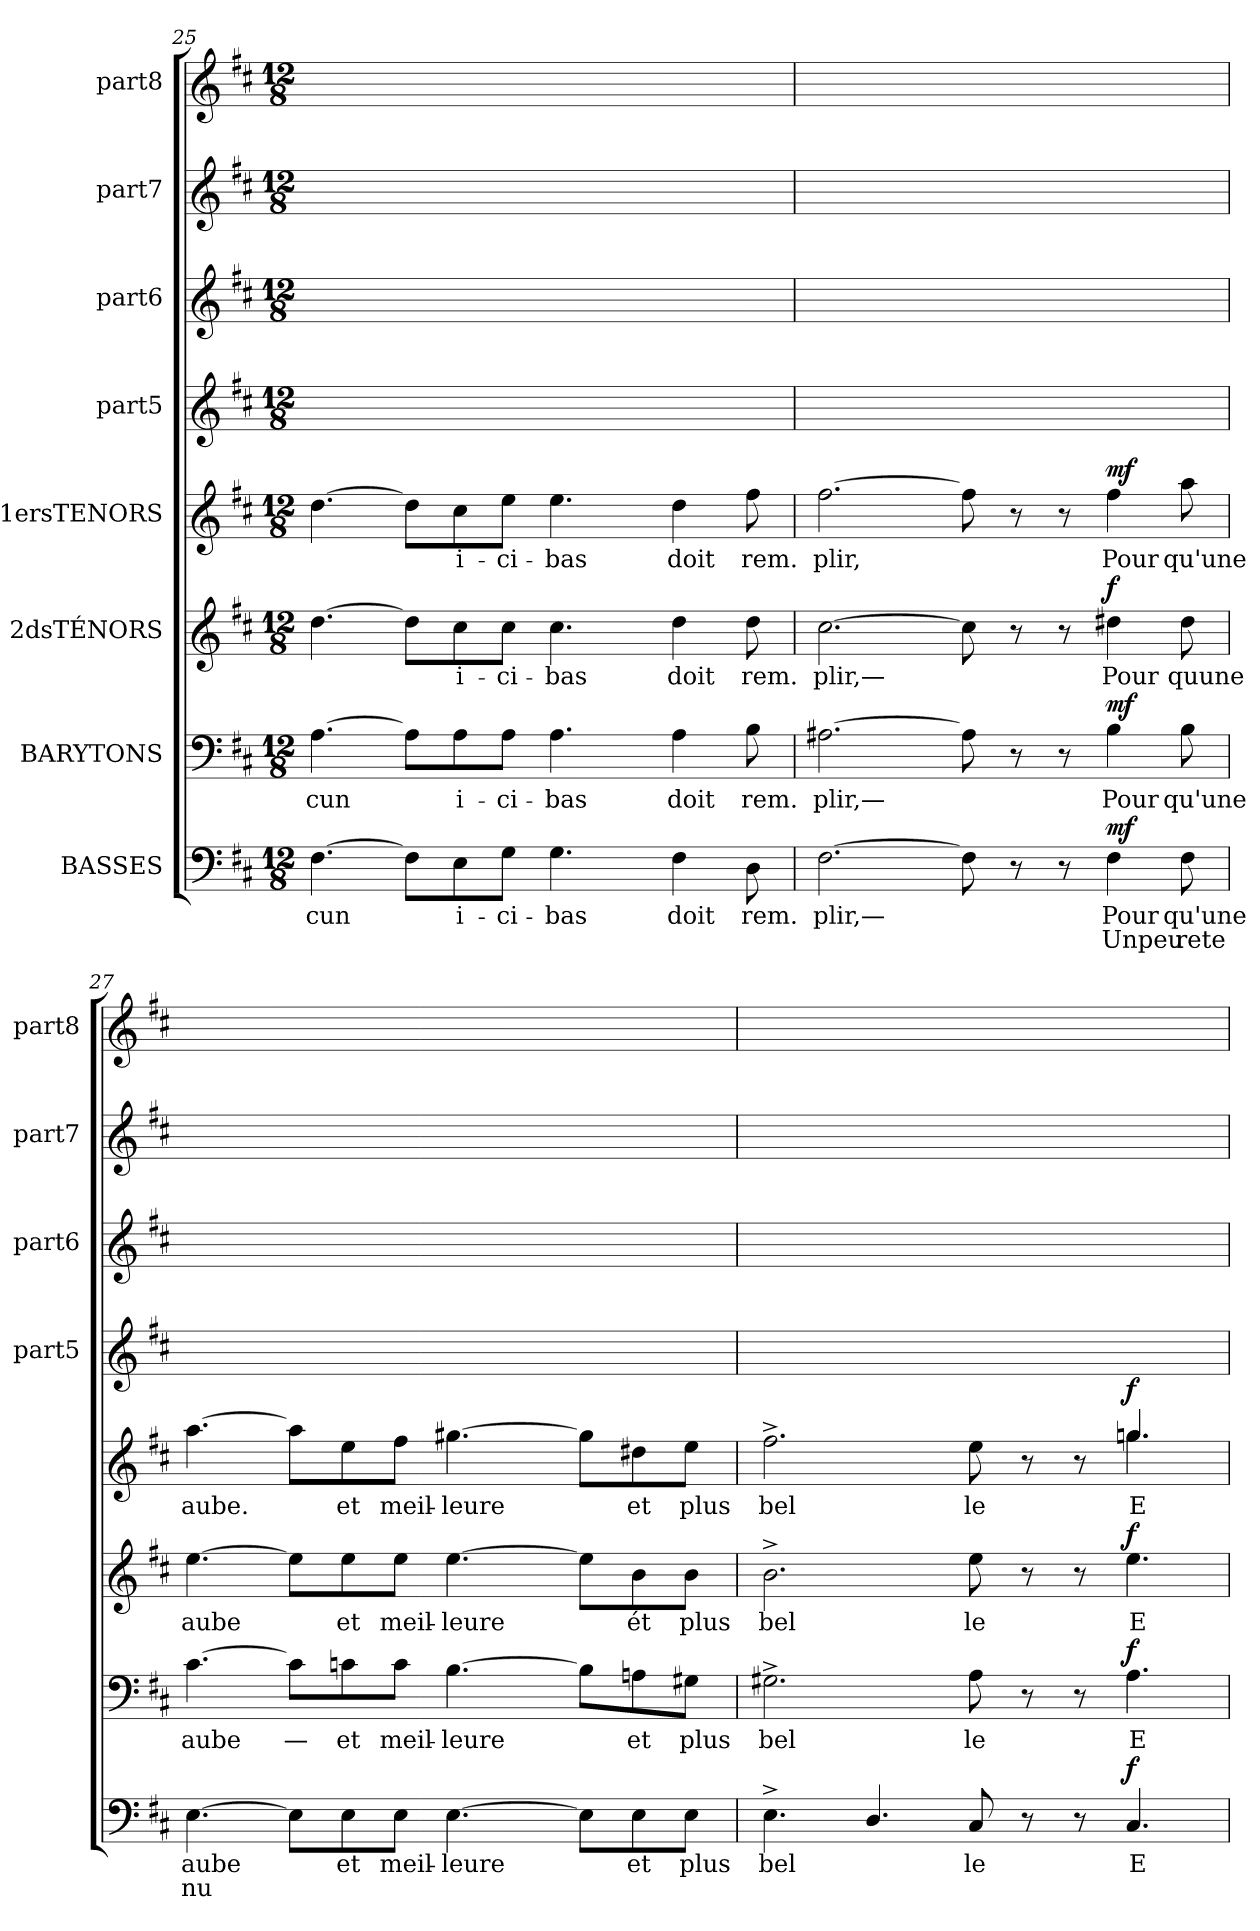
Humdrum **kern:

**kern	**text	**text	**dynam	**kern	**text	**dynam	**kern	**text	**dynam	**kern	**text	**dynam	**kern	**kern	**kern	**kern
*part8	*part8	*part8	*part8	*part7	*part7	*part7	*part6	*part6	*part6	*part5	*part5	*part5	*part4	*part3	*part2	*part1
*staff8	*staff8	*staff8	*staff8	*staff7	*staff7	*staff7	*staff6	*staff6	*staff6	*staff5	*staff5	*staff5	*staff4	*staff3	*staff2	*staff1
*I"BASSES	*	*	*	*I"BARYTONS	*	*	*I"2dsTÉNORS	*	*	*I"1ersTENORS	*	*	*I"part5	*I"part6	*I"part7	*I"part8
*	*	*	*	*	*	*	*	*	*	*	*	*	*I'part5	*I'part6	*I'part7	*I'part8
*clefF4	*	*	*	*clefF4	*	*	*clefG2	*	*	*clefG2	*	*	*clefG2	*clefG2	*clefG2	*clefG2
*k[f#c#]	*	*	*	*k[f#c#]	*	*	*k[f#c#]	*	*	*k[f#c#]	*	*	*k[f#c#]	*k[f#c#]	*k[f#c#]	*k[f#c#]
*M12/8	*	*	*	*M12/8	*	*	*M12/8	*	*	*M12/8	*	*	*M12/8	*M12/8	*M12/8	*M12/8
=25	=25	=25	=25	=25	=25	=25	=25	=25	=25	=25	=25	=25	=25	=25	=25	=25
[4.F#i\	cun	.	.	[4.Ai\	cun	.	[4.ddi\	--	.	[4.ddi\	--	.	1ryy	1ryy	1ryy	1ryy
8F#i\L]	.	.	.	8Ai\L]	.	.	8ddi\L]	.	.	8ddi\L]	.	.	.	.	.	.
8Ei\	i-	.	.	8Ai\	i-	.	8cc#i\	i-	.	8cc#i\	i-	.	.	.	.	.
8Gi\J	ci-	.	.	8Ai\J	ci-	.	8cc#i\J	ci-	.	8eei\J	ci-	.	.	.	.	.
4.Gi\	bas	.	.	4.Ai\	bas	.	4.cc#i\	bas	.	4.eei\	bas	.	.	.	.	.
.	.	.	.	.	.	.	.	.	.	.	.	.	2ryy	2ryy	2ryy	2ryy
4F#i\	doit	.	.	4Ai\	doit	.	4ddi\	doit	.	4ddi\	doit	.	.	.	.	.
8Di\	rem.	.	.	8Bi\	rem.	.	8ddi\	rem.	.	8ff#i\	rem.	.	.	.	.	.
!!LO:LB:g=z
=26	=26	=26	=26	=26	=26	=26	=26	=26	=26	=26	=26	=26	=26	=26	=26	=26
[2.F#i\	-plir,—	.	.	[2.A#Xi\	plir,—	.	[2.cc#i\	plir,—	.	[2.ff#i\	plir,	.	1ryy	1ryy	1ryy	1ryy
8F#i\]	.	.	.	8A#i\]	.	.	8cc#i\]	.	.	8ff#i\]	.	.	.	.	.	.
8r	.	.	.	8r	.	.	8r	.	.	8r	.	.	.	.	.	.
8r	.	.	.	8r	.	.	8r	.	.	8r	.	.	2ryy	2ryy	2ryy	2ryy
!	!	!	!LO:DY:a	!	!	!LO:DY:a	!	!	!LO:DY:a	!	!	!LO:DY:a	!	!	!	!
4F#i\	Pour	Unpeu	mf	4Bi\	Pour	mf	4dd#Xi\	Pour	f	4ff#i\	Pour	mf	.	.	.	.
8F#i\	qu'une	rete	.	8Bi\	qu'une	.	8dd#i\	quune	.	8aai\	qu'une	.	.	.	.	.
=27	=27	=27	=27	=27	=27	=27	=27	=27	=27	=27	=27	=27	=27	=27	=27	=27
[4.Ei\	aube	nu	.	[4.c#i\	aube	.	[4.eei\	aube	.	[4.aai\	aube.	.	1ryy	1ryy	1ryy	1ryy
8Ei\L]	.	.	.	8c#i\L]	—	.	8eei\L]	.	.	8aai\L]	.	.	.	.	.	.
8Ei\	et	.	.	8cni\	et	.	8eei\	et	.	8eei\	et	.	.	.	.	.
8Ei\J	meil-	.	.	8ci\J	meil-	.	8eei\J	meil-	.	8ff#i\J	meil-	.	.	.	.	.
[4.Ei\	leure	.	.	[4.Bi\	leure	.	[4.eei\	leure	.	[4.gg#Xi\	leure	.	.	.	.	.
.	.	.	.	.	.	.	.	.	.	.	.	.	2ryy	2ryy	2ryy	2ryy
8Ei\L]	.	.	.	8Bi\L]	.	.	8eei\L]	.	.	8gg#i\L]	.	.	.	.	.	.
8Ei\	et	.	.	8Ani\	et	.	8bi\	ét	.	8dd#Xi\	et	.	.	.	.	.
8Ei\J	plus	.	.	8G#Xi\J	plus	.	8bi\J	plus	.	8eei\J	plus	.	.	.	.	.
!!LO:LB:g=z
=28	=28	=28	=28	=28	=28	=28	=28	=28	=28	=28	=28	=28	=28	=28	=28	=28
*	*	*	*	*	*	*	*	*	*	*^	*	*	*	*	*	*
4.E^>i\	bel	.	.	2.G#X^>i\	bel	.	2.b^>i\	bel	.	2.ff#^>i\	4.ryy	bel	.	1ryy	1ryy	1ryy	1ryy
4.Di/	.	.	.	.	.	.	.	.	.	.	4.ryy	.	.	.	.	.	.
8C#i/	le	.	.	8Ai\	le	.	8eei\	le	.	8eei\	8ryy	le	.	.	.	.	.
8r	.	.	.	8r	.	.	8r	.	.	8r	8ryy	.	.	.	.	.	.
8r	.	.	.	8r	.	.	8r	.	.	8r	8ryy	.	.	2ryy	2ryy	2ryy	2ryy
!	!	!	!LO:DY:a	!	!	!LO:DY:a	!	!	!LO:DY:a	!	!	!	!LO:DY:a	!	!	!	!
4.C#i/	E	.	f	4.Ai\	E	f	4.eei\	E	f	4.ggni/	4.ggj\	E	f	.	.	.	.
*	*	*	*	*	*	*	*	*	*	*v	*v	*	*	*	*	*	*
=	=	=	=	=	=	=	=	=	=	=	=	=	=	=	=	=
*-	*-	*-	*-	*-	*-	*-	*-	*-	*-	*-	*-	*-	*-	*-	*-	*-
